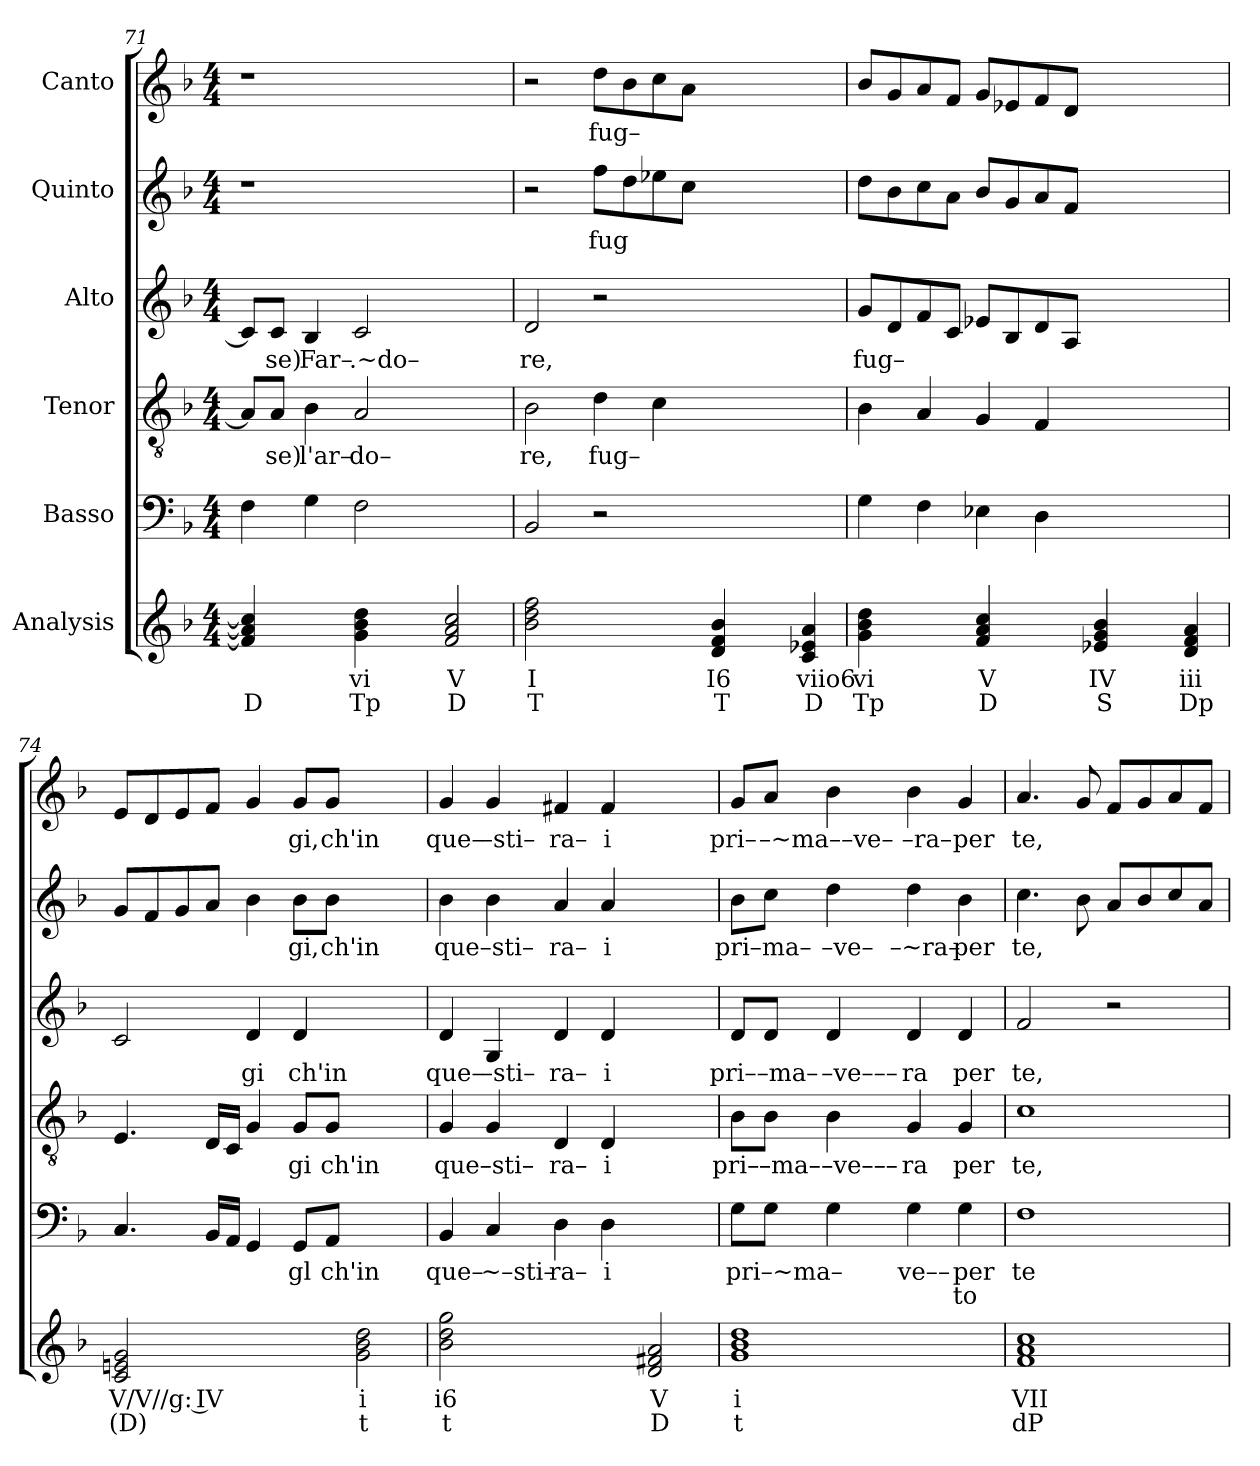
**kern	**text	**text	**kern	**text	**text	**kern	**text	**kern	**text	**kern	**text	**kern	**text
*part6	*part6	*part6	*part5	*part5	*part5	*part4	*part4	*part3	*part3	*part2	*part2	*part1	*part1
*staff6	*staff6	*staff6	*staff5	*staff5	*staff5	*staff4	*staff4	*staff3	*staff3	*staff2	*staff2	*staff1	*staff1
*I"Analysis	*	*	*I"Basso	*	*	*I"Tenor	*	*I"Alto	*	*I"Quinto	*	*I"Canto	*
*	*	*	*clefF4	*	*	*clefGv2	*	*clefG2	*	*clefG2	*	*clefG2	*
*k[b-]	*	*	*k[b-]	*	*	*k[b-]	*	*k[b-]	*	*k[b-]	*	*k[b-]	*
*	*	*	*F:	*	*	*F:	*	*F:	*	*F:	*	*F:	*
*M4/4	*	*	*M4/4	*	*	*M4/4	*	*M4/4	*	*M4/4	*	*M4/4	*
=71	=71	=71	=71	=71	=71	=71	=71	=71	=71	=71	=71	=71	=71
4f] 4a] 4cc]	.	D	4F\	.	.	8A/L]	.	8c/L]	.	1r	.	1r	.
!	!	!	!	!	!	!	!LO:LY:b	!	!	!	!	!	!
!	!	!	!	!	!	!	!	!	!LO:LY:b	!	!	!	!
.	.	.	.	.	.	8A/J	se)	8c/J	se)	.	.	.	.
!	!	!	!	!	!	!	!LO:LY:b	!	!	!	!	!	!
!	!	!	!	!	!	!	!	!	!LO:LY:b	!	!	!	!
4ryy	.	.	4G\	.	.	4B-\	l'ar–	4B-/	Far–	.	.	.	.
!	!	!	!	!	!	!	!LO:LY:b	!	!	!	!	!	!
!	!	!	!	!	!	!	!	!	!LO:LY:b	!	!	!	!
4g 4b- 4dd	vi	Tp	2F\	.	.	2A/	do–	2c/	.~do–	.	.	.	.
4ryy	.	.	.	.	.	.	.	.	.	.	.	.	.
2f 2a 2cc	V	D	2ryy	.	.	2ryy	.	2ryy	.	2ryy	.	2ryy	.
=72	=72	=72	=72	=72	=72	=72	=72	=72	=72	=72	=72	=72	=72
!	!	!	!	!	!	!	!LO:LY:b	!	!	!	!	!	!
!	!	!	!	!	!	!	!	!	!LO:LY:b	!	!	!	!
2b- 2dd 2ff	I	T	2BB-/	.	.	2B-\	re,	2d/	re,	2r	.	2r	.
!	!	!	!	!	!	!	!LO:LY:b	!	!	!	!	!	!
!	!	!	!	!	!	!	!	!	!	!	!LO:LY:b	!	!
!	!	!	!	!	!	!	!	!	!	!	!	!	!LO:LY:b
2ryy	.	.	2r	.	.	4d\	fug–	2r	.	8ff\L	fug	8dd\L	fug–
.	.	.	.	.	.	.	.	.	.	8dd\	.	8b-\	.
.	.	.	.	.	.	4c\	.	.	.	8ee-X\	.	8cc\	.
.	.	.	.	.	.	.	.	.	.	8cc\J	.	8a\J	.
4d 4f 4b-	I6	T	2.ryy	.	.	2.ryy	.	2.ryy	.	2.ryy	.	2.ryy	.
4ryy	.	.	.	.	.	.	.	.	.	.	.	.	.
4c 4e-X 4a	viio6	D	.	.	.	.	.	.	.	.	.	.	.
=73	=73	=73	=73	=73	=73	=73	=73	=73	=73	=73	=73	=73	=73
!	!	!	!	!	!	!	!	!	!LO:LY:b	!	!	!	!
4g 4b- 4dd	vi	Tp	4G\	.	.	4B-\	.	8g/L	fug–	8dd\L	.	8b-/L	.
.	.	.	.	.	.	.	.	8d/	.	8b-\	.	8g/	.
4ryy	.	.	4F\	.	.	4A/	.	8f/	.	8cc\	.	8a/	.
.	.	.	.	.	.	.	.	8c/J	.	8a\J	.	8f/J	.
4f 4a 4cc	V	D	4E-X\	.	.	4G/	.	8e-X/L	.	8b-/L	.	8g/L	.
.	.	.	.	.	.	.	.	8B-/	.	8g/	.	8e-X/	.
4ryy	.	.	4D\	.	.	4F/	.	8d/	.	8a/	.	8f/	.
.	.	.	.	.	.	.	.	8A/J	.	8f/J	.	8d/J	.
4e-X 4g 4b-	IV	S	2.ryy	.	.	2.ryy	.	2.ryy	.	2.ryy	.	2.ryy	.
4ryy	.	.	.	.	.	.	.	.	.	.	.	.	.
4d 4f 4a	iii	Dp	.	.	.	.	.	.	.	.	.	.	.
=74	=74	=74	=74	=74	=74	=74	=74	=74	=74	=74	=74	=74	=74
2c 2en 2g	V/V//g: IV	(D)	4.C/	.	.	4.E/	.	2c/	.	8g/L	.	8e/L	.
.	.	.	.	.	.	.	.	.	.	8f/	.	8d/	.
.	.	.	.	.	.	.	.	.	.	8g/	.	8e/	.
.	.	.	16BB-/LL	.	.	16D/LL	.	.	.	8a/J	.	8f/J	.
.	.	.	16AA/JJ	.	.	16C/JJ	.	.	.	.	.	.	.
!	!	!	!	!	!	!	!	!	!LO:LY:b	!	!	!	!
2ryy	.	.	4GG/	.	.	4G/	.	4d/	gi	4b-\	.	4g/	.
!	!	!	!	!LO:LY:b	!	!	!	!	!	!	!	!	!
!	!	!	!	!	!	!	!LO:LY:b	!	!	!	!	!	!
!	!	!	!	!	!	!	!	!	!LO:LY:b	!	!	!	!
!	!	!	!	!	!	!	!	!	!	!	!LO:LY:b	!	!
!	!	!	!	!	!	!	!	!	!	!	!	!	!LO:LY:b
.	.	.	8GG/L	gl	.	8G/L	gi	4d/	ch'in	8b-\L	gi,	8g/L	gi,
!	!	!	!	!LO:LY:b	!	!	!	!	!	!	!	!	!
!	!	!	!	!	!	!	!LO:LY:b	!	!	!	!	!	!
!	!	!	!	!	!	!	!	!	!	!	!LO:LY:b	!	!
!	!	!	!	!	!	!	!	!	!	!	!	!	!LO:LY:b
.	.	.	8AA/J	ch'in	.	8G/J	ch'in	.	.	8b-\J	ch'in	8g/J	ch'in
2g 2b- 2dd	i	t	2ryy	.	.	2ryy	.	2ryy	.	2ryy	.	2ryy	.
=75	=75	=75	=75	=75	=75	=75	=75	=75	=75	=75	=75	=75	=75
!	!	!	!	!LO:LY:b	!	!	!	!	!	!	!	!	!
!	!	!	!	!	!	!	!LO:LY:b	!	!	!	!	!	!
!	!	!	!	!	!	!	!	!	!LO:LY:b	!	!	!	!
!	!	!	!	!	!	!	!	!	!	!	!LO:LY:b	!	!
!	!	!	!	!	!	!	!	!	!	!	!	!	!LO:LY:b
2b- 2dd 2gg	i6	t	4BB-/	que–	.	4G/	que–sti–	4d/	que–	4b-\	que–sti–	4g/	que–
!	!	!	!	!LO:LY:b	!	!	!	!	!	!	!	!	!
!	!	!	!	!	!	!	!	!	!LO:LY:b	!	!	!	!
!	!	!	!	!	!	!	!	!	!	!	!	!	!LO:LY:b
.	.	.	4C/	~–sti–	.	4G/	.	4G/	–sti–	4b-\	.	4g/	–sti–
!	!	!	!	!LO:LY:b	!	!	!	!	!	!	!	!	!
!	!	!	!	!	!	!	!LO:LY:b	!	!	!	!	!	!
!	!	!	!	!	!	!	!	!	!LO:LY:b	!	!	!	!
!	!	!	!	!	!	!	!	!	!	!	!LO:LY:b	!	!
!	!	!	!	!	!	!	!	!	!	!	!	!	!LO:LY:b
2ryy	.	.	4D\	ra–	.	4D/	ra–	4d/	ra–	4a/	ra–	4f#X/	ra–
!	!	!	!	!LO:LY:b	!	!	!	!	!	!	!	!	!
!	!	!	!	!	!	!	!LO:LY:b	!	!	!	!	!	!
!	!	!	!	!	!	!	!	!	!LO:LY:b	!	!	!	!
!	!	!	!	!	!	!	!	!	!	!	!LO:LY:b	!	!
!	!	!	!	!	!	!	!	!	!	!	!	!	!LO:LY:b
.	.	.	4D\	i	.	4D/	i	4d/	i	4a/	i	4f#/	i
2d 2f#X 2a	V	D	2ryy	.	.	2ryy	.	2ryy	.	2ryy	.	2ryy	.
=76	=76	=76	=76	=76	=76	=76	=76	=76	=76	=76	=76	=76	=76
!	!	!	!	!LO:LY:b	!	!	!	!	!	!	!	!	!
!	!	!	!	!	!	!	!LO:LY:b	!	!	!	!	!	!
!	!	!	!	!	!	!	!	!	!LO:LY:b	!	!	!	!
!	!	!	!	!	!	!	!	!	!	!	!LO:LY:b	!	!
!	!	!	!	!	!	!	!	!	!	!	!	!	!LO:LY:b
1g 1b- 1dd	i	t	8G\L	pri–~ma–	.	8B-\L	pri–	8d/L	pri––ma–	8b-\L	pri–ma–	8g/L	pri–
!	!	!	!	!	!	!	!LO:LY:b	!	!	!	!	!	!
!	!	!	!	!	!	!	!	!	!	!	!	!	!LO:LY:b
.	.	.	8G\J	.	.	8B-\J	–ma–	8d/J	.	8cc\J	.	8a/J	–~ma––ve–
!	!	!	!	!	!	!	!LO:LY:b	!	!	!	!	!	!
!	!	!	!	!	!	!	!	!	!LO:LY:b	!	!	!	!
!	!	!	!	!	!	!	!	!	!	!	!LO:LY:b	!	!
.	.	.	4G\	.	.	4B-\	–ve–––	4d/	–ve–––	4dd\	–ve–	4b-\	.
!	!	!	!	!LO:LY:b	!	!	!	!	!	!	!	!	!
!	!	!	!	!	!	!	!LO:LY:b	!	!	!	!	!	!
!	!	!	!	!	!	!	!	!	!LO:LY:b	!	!	!	!
!	!	!	!	!	!	!	!	!	!	!	!LO:LY:b	!	!
!	!	!	!	!	!	!	!	!	!	!	!	!	!LO:LY:b
.	.	.	4G\	ve––	.	4G/	ra	4d/	ra	4dd\	–~ra–	4b-\	–ra–
!	!	!	!	!LO:LY:b	!LO:LY:b	!	!	!	!	!	!	!	!
!	!	!	!	!	!	!	!LO:LY:b	!	!	!	!	!	!
!	!	!	!	!	!	!	!	!	!LO:LY:b	!	!	!	!
!	!	!	!	!	!	!	!	!	!	!	!LO:LY:b	!	!
!	!	!	!	!	!	!	!	!	!	!	!	!	!LO:LY:b
.	.	.	4G\	per	to	4G/	per	4d/	per	4b-\	per	4g/	per
=77	=77	=77	=77	=77	=77	=77	=77	=77	=77	=77	=77	=77	=77
!	!	!	!	!LO:LY:b	!	!	!	!	!	!	!	!	!
!	!	!	!	!	!	!	!LO:LY:b	!	!	!	!	!	!
!	!	!	!	!	!	!	!	!	!LO:LY:b	!	!	!	!
!	!	!	!	!	!	!	!	!	!	!	!LO:LY:b	!	!
!	!	!	!	!	!	!	!	!	!	!	!	!	!LO:LY:b
1f 1a 1cc	VII	dP	1F	te	.	1c	te,	2f/	te,	4.cc\	te,	4.a/	te,
.	.	.	.	.	.	.	.	.	.	8b-\	.	8g/	.
.	.	.	.	.	.	.	.	2r	.	8a/L	.	8f/L	.
.	.	.	.	.	.	.	.	.	.	8b-/	.	8g/	.
.	.	.	.	.	.	.	.	.	.	8cc/	.	8a/	.
.	.	.	.	.	.	.	.	.	.	8a/J	.	8f/J	.
=	=	=	=	=	=	=	=	=	=	=	=	=	=
*-	*-	*-	*-	*-	*-	*-	*-	*-	*-	*-	*-	*-	*-
